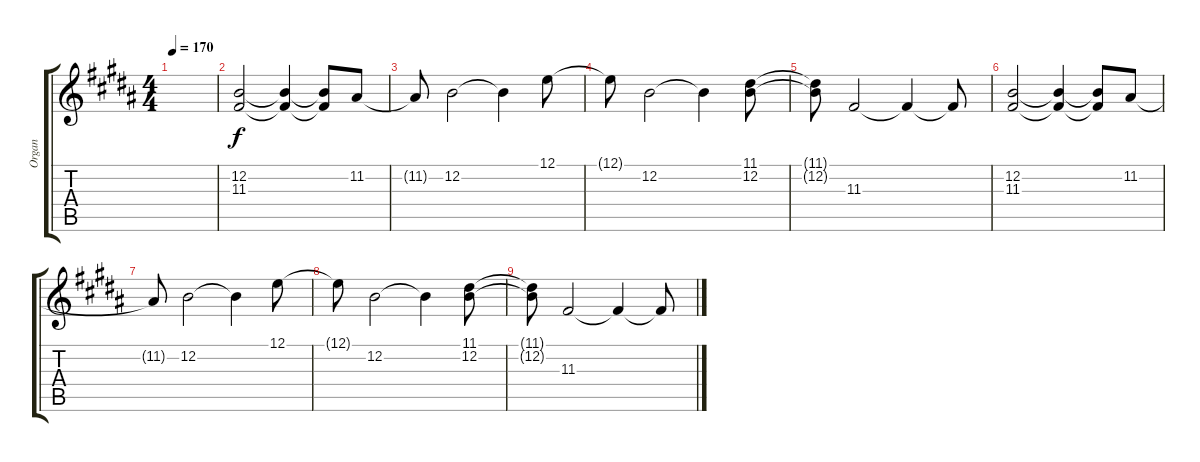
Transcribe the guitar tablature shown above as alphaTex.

\track ("Organ" "Organ") {instrument drawbarorgan}
\staff {score tabs}
\tuning (E4 B3 G3 D3 A2 E2) {hide}
\ts (4 4)
\tempo 170
\clef g2
\ks b
|
(12.2 11.3).2 (12.2{t} 11.3{t}).4 (12.2{t} 11.3{t}).8 11.2.8 |
11.2{t}.8 12.2.2 12.2{t}.4 12.1.8 |
12.1{t}.8 12.2.2 12.2{t}.4 (11.1 12.2).8 |
(11.1{t} 12.2{t}).8 11.3.2 11.3{t}.4 11.3{t}.8 |
(12.2 11.3).2 (12.2{t} 11.3{t}).4 (12.2{t} 11.3{t}).8 11.2.8 |
11.2{t}.8 12.2.2 12.2{t}.4 12.1.8 |
12.1{t}.8 12.2.2 12.2{t}.4 (11.1 12.2).8 |
(11.1{t} 12.2{t}).8 11.3.2 11.3{t}.4 11.3{t}.8
